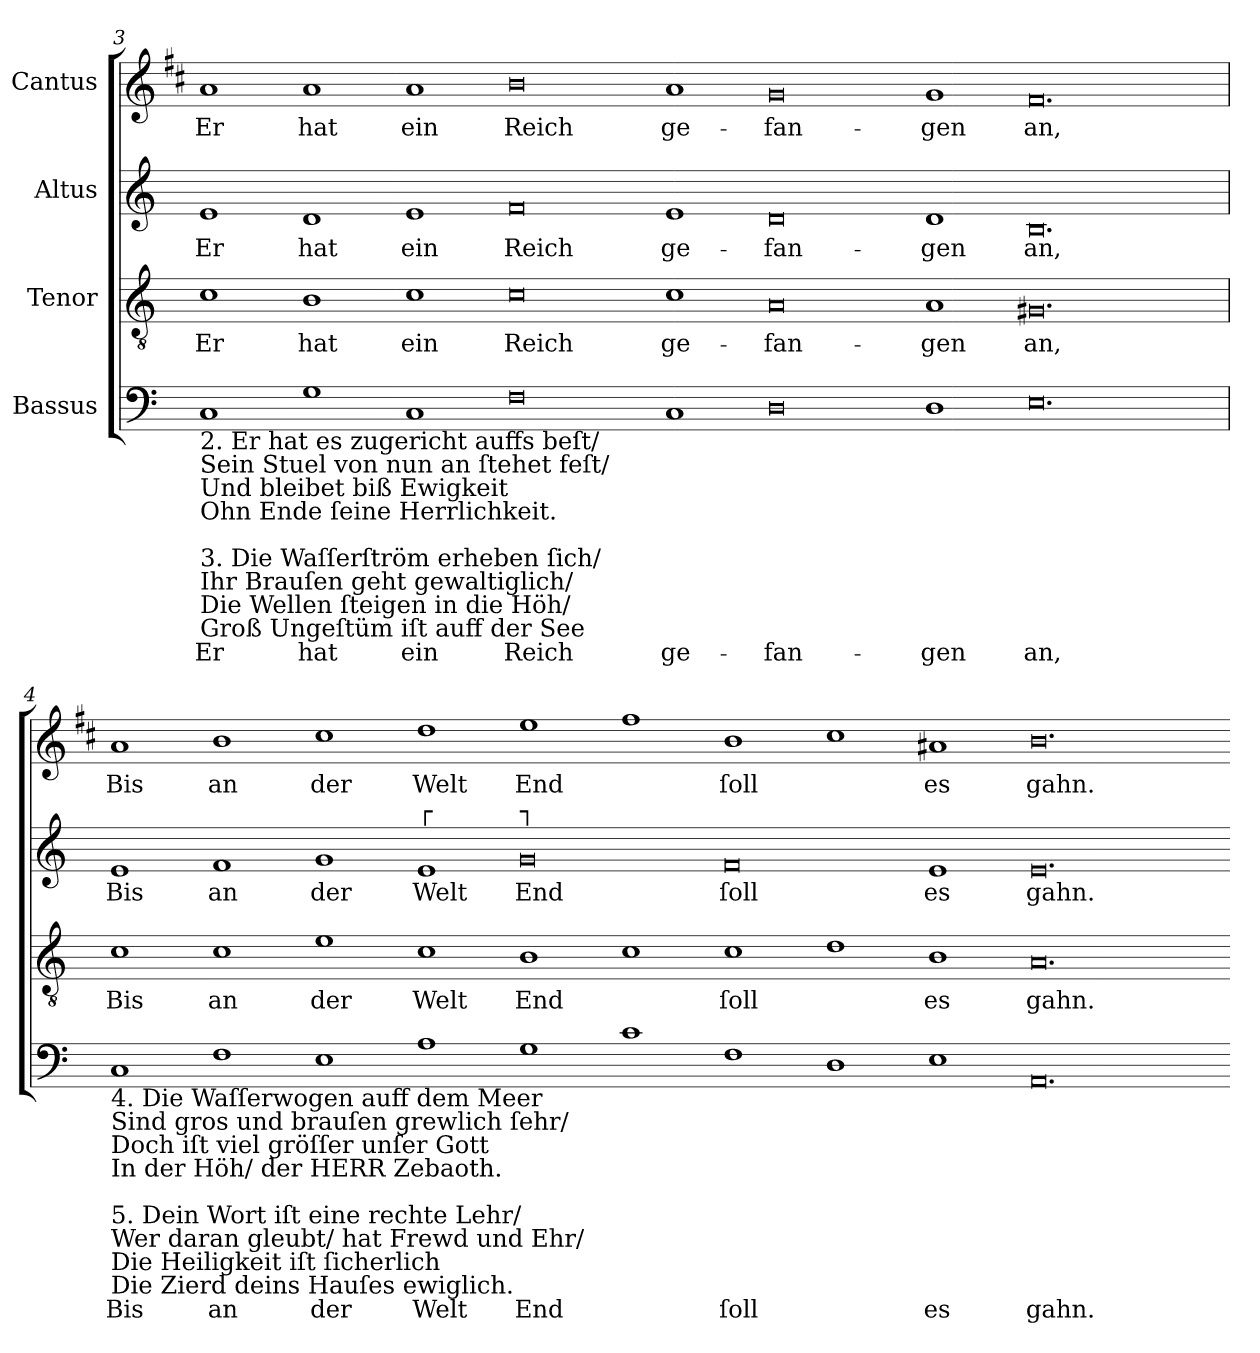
**kern	**text	**kern	**text	**kern	**text	**kern	**text
*part4	*part4	*part3	*part3	*part2	*part2	*part1	*part1
*staff4	*staff4	*staff3	*staff3	*staff2	*staff2	*staff1	*staff1
*I"Bassus	*	*I"Tenor	*	*I"Altus	*	*I"Cantus	*
!!LO:LB:g=z
*clefF4	*	*clefGv2	*	*clefG2	*	*clefG2	*
*	*	*	*	*	*	*ITrd1c2	*
*k[]	*	*k[]	*	*k[]	*	*k[]	*
*C:	*	*C:	*	*C:	*	*C:	*
=3	=3	=3	=3	=3	=3	=3	=3
!LO:TX:b:t=2. Er hat es zugericht auffs beſt/\nSein Stuel von nun an ſtehet feſt/\nUnd bleibet biß Ewigkeit\nOhn Ende ſeine Herrlichkeit.\n\n3. Die Waſſerſtröm erheben ſich/\nIhr Brauſen geht gewaltiglich/\nDie Wellen ſteigen in die Höh/\nGroß Ungeſtüm iſt auff der See	!	!	!	!	!	!	!
!	!LO:LY:b	!	!LO:LY:b	!	!LO:LY:b	!	!LO:LY:b
1C	Er	1c	Er	1e	Er	1g	Er
!	!LO:LY:b	!	!LO:LY:b	!	!LO:LY:b	!	!LO:LY:b
1G	hat	1B	hat	1d	hat	1g	hat
!	!LO:LY:b	!	!LO:LY:b	!	!LO:LY:b	!	!LO:LY:b
1C	ein	1c	ein	1e	ein	1g	ein
!	!LO:LY:b	!	!LO:LY:b	!	!LO:LY:b	!	!LO:LY:b
0F	Reich	0c	Reich	0f	Reich	0a	Reich
!	!LO:LY:b	!	!LO:LY:b	!	!LO:LY:b	!	!LO:LY:b
1C	ge-	1c	ge-	1e	ge-	1g	ge-
!	!LO:LY:b	!	!LO:LY:b	!	!LO:LY:b	!	!LO:LY:b
0D	-fan-	0A	-fan-	0d	-fan-	0f	-fan-
!	!LO:LY:b	!	!LO:LY:b	!	!LO:LY:b	!	!LO:LY:b
1D	-gen	1A	-gen	1d	-gen	1f	-gen
!	!LO:LY:b	!	!LO:LY:b	!	!LO:LY:b	!	!LO:LY:b
0.E	an,	0.G#X	an,	0.B	an,	0.e	an,
=4	=4	=4	=4	=4	=4	=4	=4
!LO:TX:b:t=4. Die Waſſerwogen auff dem Meer\nSind gros und brauſen grewlich ſehr/\nDoch iſt viel gröſſer unſer Gott\nIn der Höh/ der HERR Zebaoth.\n\n5. Dein Wort iſt eine rechte Lehr/\nWer daran gleubt/ hat Frewd und Ehr/\nDie Heiligkeit iſt ſicherlich\nDie Zierd deins Hauſes ewiglich.	!	!	!	!	!	!	!
!	!LO:LY:b	!	!LO:LY:b	!	!LO:LY:b	!	!LO:LY:b
1C	Bis	1c	Bis	1e	Bis	1g	Bis
!	!LO:LY:b	!	!LO:LY:b	!	!LO:LY:b	!	!LO:LY:b
1F	an	1c	an	1f	an	1a	an
!	!LO:LY:b	!	!LO:LY:b	!	!LO:LY:b	!	!LO:LY:b
1E	der	1e	der	1g	der	1b	der
!	!	!	!	!LO:TX:a:t=┌	!	!	!
!	!LO:LY:b	!	!LO:LY:b	!	!LO:LY:b	!	!LO:LY:b
1A	Welt	1c	Welt	1e	Welt	1cc	Welt
!	!	!	!	!LO:TX:a:t=┐	!	!	!
!	!LO:LY:b	!	!LO:LY:b	!	!LO:LY:b	!	!LO:LY:b
1G	End	1B	End	0g	End	1dd	End
1c	.	1c	.	.	.	1ee	.
!	!LO:LY:b	!	!LO:LY:b	!	!LO:LY:b	!	!LO:LY:b
1F	ſoll	1c	ſoll	0f	ſoll	1a	ſoll
1D	.	1d	.	.	.	1b	.
!	!LO:LY:b	!	!LO:LY:b	!	!LO:LY:b	!	!LO:LY:b
1E	es	1B	es	1e	es	1g#X	es
!	!LO:LY:b	!	!LO:LY:b	!	!LO:LY:b	!	!LO:LY:b
0.AA	gahn.	0.A	gahn.	0.e	gahn.	0.a	gahn.
=-	=-	=-	=-	=-	=-	=-	=-
*-	*-	*-	*-	*-	*-	*-	*-
